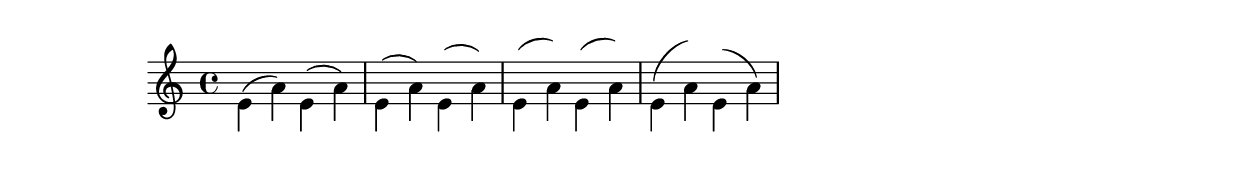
%% Do not edit this file; it is automatically
%% generated from LSR http://lsr.dsi.unimi.it
%% This file is in the public domain.
\version "2.12.2"

\header {
  lsrtags = "expressive-marks, tweaks-and-overrides"

%% Translation of GIT committish: fa19277d20f8ab0397c560eb0e7b814bd804ecec
  texidoces = "
Se puede ajustar la posición vertical de una ligadura de
expresiónutilizando la propiedad @code{positions} del objeto
@code{Slur}.  La propiedad tiene dos parámetros, refiriéndose el
primero al extremo izquierdo de la ligadura y el segundo al derecho.
Los valores de los parámetros no se utilizan por parte de LilyPond
para producir un desplazamiento exacto de la ligadura: más bien
selecciona la colocación que mejor aspecto tiene, teniendoo en cuenta
los valores de los parámetros.  Los valores positivos desplazan la
ligadura hacia arriba, y son adecuados a notas que tienen las plicas
hacia abajo.  Los valores negativos desplazan la ligadura hacia abajo.

"
  doctitlees = "Desplazar ligaduras de expresión verticalmente"



  texidoc = "
The vertical position of a slur can be adjusted using the
@code{positions} property of @code{Slur}.  The property has 2
parameters, the first referring to the left end of the slur and the
second to the right.  The values of the parameters are not used by
LilyPond to make an exact movement of the slur - instead it selects
what placement of the slur looks best, taking into account the
parameter values.  Positive values move the slur up, and are
appropriate for notes with stems down.  Negative values move the slur
down.

"
  doctitle = "Moving slur positions vertically"
} % begin verbatim

\relative c' {
  \stemDown
  e4( a)
  \override Slur #'positions = #'(1 . 1)
  e4( a)
  \override Slur #'positions = #'(2 . 2)
  e4( a)
  \override Slur #'positions = #'(3 . 3)
  e4( a)
  \override Slur #'positions = #'(4 . 4)
  e4( a)
  \override Slur #'positions = #'(5 . 5)
  e4( a)
  \override Slur #'positions = #'(0 . 5)
  e4( a)
  \override Slur #'positions = #'(5 . 0)
  e4( a)
}

